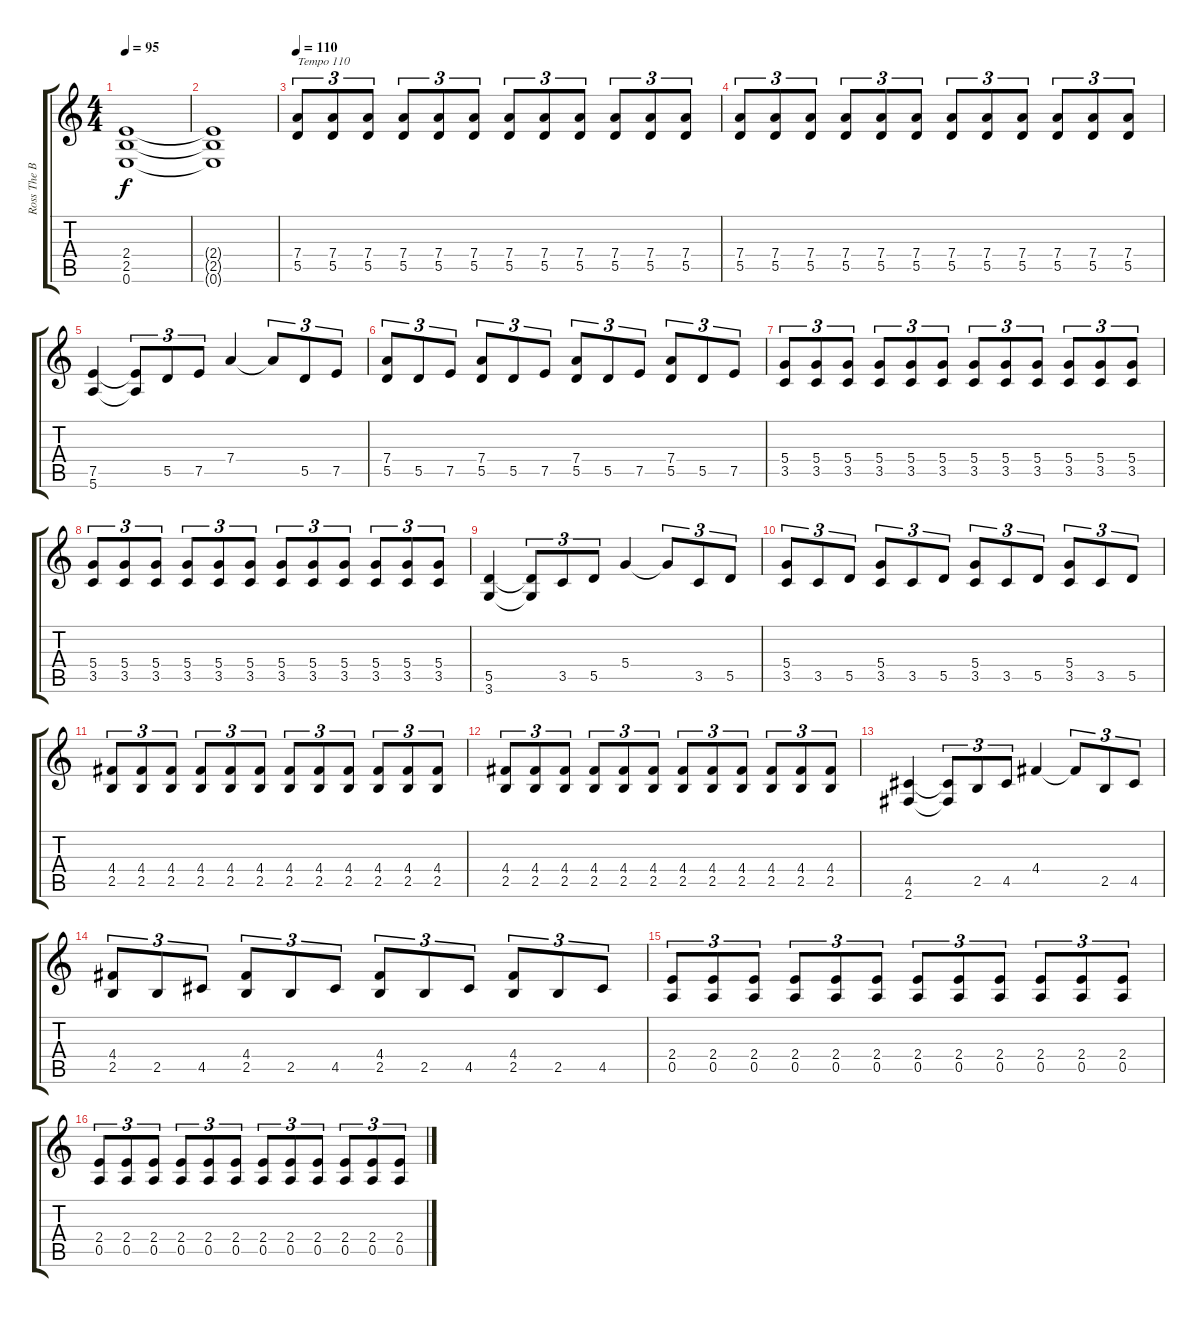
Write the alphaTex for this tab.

\track ("Ross The Boss-Rhythm" "Ross The B") {instrument overdrivenguitar}
\staff {score tabs}
\tuning (E4 B3 G3 D3 A2 E2) {hide}
\ts (4 4)
\tempo 95
\clef g2
\ks c
(2.4{t} 2.5{t} 0.6{t}).1{dy f} |
(2.4{t} 2.5{t} 0.6{t}).1 |
\tempo 110
(7.4 5.5).8{tu (3 2) txt "Tempo 110"} (7.4 5.5).8{tu (3 2)} (7.4 5.5).8{tu (3 2)} (7.4 5.5).8{tu (3 2)} (7.4 5.5).8{tu (3 2)} (7.4 5.5).8{tu (3 2)} (7.4 5.5).8{tu (3 2)} (7.4 5.5).8{tu (3 2)} (7.4 5.5).8{tu (3 2)} (7.4 5.5).8{tu (3 2)} (7.4 5.5).8{tu (3 2)} (7.4 5.5).8{tu (3 2)} |
(7.4 5.5).8{tu (3 2)} (7.4 5.5).8{tu (3 2)} (7.4 5.5).8{tu (3 2)} (7.4 5.5).8{tu (3 2)} (7.4 5.5).8{tu (3 2)} (7.4 5.5).8{tu (3 2)} (7.4 5.5).8{tu (3 2)} (7.4 5.5).8{tu (3 2)} (7.4 5.5).8{tu (3 2)} (7.4 5.5).8{tu (3 2)} (7.4 5.5).8{tu (3 2)} (7.4 5.5).8{tu (3 2)} |
(7.5 5.6).4 (7.5{t} 5.6{t}).8{tu (3 2)} 5.5.8{tu (3 2)} 7.5.8{tu (3 2)} 7.4.4 7.4{t}.8{tu (3 2)} 5.5.8{tu (3 2)} 7.5.8{tu (3 2)} |
(7.4 5.5).8{tu (3 2)} 5.5.8{tu (3 2)} 7.5.8{tu (3 2)} (7.4 5.5).8{tu (3 2)} 5.5.8{tu (3 2)} 7.5.8{tu (3 2)} (7.4 5.5).8{tu (3 2)} 5.5.8{tu (3 2)} 7.5.8{tu (3 2)} (7.4 5.5).8{tu (3 2)} 5.5.8{tu (3 2)} 7.5.8{tu (3 2)} |
(5.4 3.5).8{tu (3 2)} (5.4 3.5).8{tu (3 2)} (5.4 3.5).8{tu (3 2)} (5.4 3.5).8{tu (3 2)} (5.4 3.5).8{tu (3 2)} (5.4 3.5).8{tu (3 2)} (5.4 3.5).8{tu (3 2)} (5.4 3.5).8{tu (3 2)} (5.4 3.5).8{tu (3 2)} (5.4 3.5).8{tu (3 2)} (5.4 3.5).8{tu (3 2)} (5.4 3.5).8{tu (3 2)} |
(5.4 3.5).8{tu (3 2)} (5.4 3.5).8{tu (3 2)} (5.4 3.5).8{tu (3 2)} (5.4 3.5).8{tu (3 2)} (5.4 3.5).8{tu (3 2)} (5.4 3.5).8{tu (3 2)} (5.4 3.5).8{tu (3 2)} (5.4 3.5).8{tu (3 2)} (5.4 3.5).8{tu (3 2)} (5.4 3.5).8{tu (3 2)} (5.4 3.5).8{tu (3 2)} (5.4 3.5).8{tu (3 2)} |
(5.5 3.6).4 (5.5{t} 3.6{t}).8{tu (3 2)} 3.5.8{tu (3 2)} 5.5.8{tu (3 2)} 5.4.4 5.4{t}.8{tu (3 2)} 3.5.8{tu (3 2)} 5.5.8{tu (3 2)} |
(5.4 3.5).8{tu (3 2)} 3.5.8{tu (3 2)} 5.5.8{tu (3 2)} (5.4 3.5).8{tu (3 2)} 3.5.8{tu (3 2)} 5.5.8{tu (3 2)} (5.4 3.5).8{tu (3 2)} 3.5.8{tu (3 2)} 5.5.8{tu (3 2)} (5.4 3.5).8{tu (3 2)} 3.5.8{tu (3 2)} 5.5.8{tu (3 2)} |
(4.4 2.5).8{tu (3 2)} (4.4 2.5).8{tu (3 2)} (4.4 2.5).8{tu (3 2)} (4.4 2.5).8{tu (3 2)} (4.4 2.5).8{tu (3 2)} (4.4 2.5).8{tu (3 2)} (4.4 2.5).8{tu (3 2)} (4.4 2.5).8{tu (3 2)} (4.4 2.5).8{tu (3 2)} (4.4 2.5).8{tu (3 2)} (4.4 2.5).8{tu (3 2)} (4.4 2.5).8{tu (3 2)} |
(4.4 2.5).8{tu (3 2)} (4.4 2.5).8{tu (3 2)} (4.4 2.5).8{tu (3 2)} (4.4 2.5).8{tu (3 2)} (4.4 2.5).8{tu (3 2)} (4.4 2.5).8{tu (3 2)} (4.4 2.5).8{tu (3 2)} (4.4 2.5).8{tu (3 2)} (4.4 2.5).8{tu (3 2)} (4.4 2.5).8{tu (3 2)} (4.4 2.5).8{tu (3 2)} (4.4 2.5).8{tu (3 2)} |
(4.5 2.6).4 (4.5{t} 2.6{t}).8{tu (3 2)} 2.5.8{tu (3 2)} 4.5.8{tu (3 2)} 4.4.4 4.4{t}.8{tu (3 2)} 2.5.8{tu (3 2)} 4.5.8{tu (3 2)} |
(4.4 2.5).8{tu (3 2)} 2.5.8{tu (3 2)} 4.5.8{tu (3 2)} (4.4 2.5).8{tu (3 2)} 2.5.8{tu (3 2)} 4.5.8{tu (3 2)} (4.4 2.5).8{tu (3 2)} 2.5.8{tu (3 2)} 4.5.8{tu (3 2)} (4.4 2.5).8{tu (3 2)} 2.5.8{tu (3 2)} 4.5.8{tu (3 2)} |
(2.4 0.5).8{tu (3 2)} (2.4 0.5).8{tu (3 2)} (2.4 0.5).8{tu (3 2)} (2.4 0.5).8{tu (3 2)} (2.4 0.5).8{tu (3 2)} (2.4 0.5).8{tu (3 2)} (2.4 0.5).8{tu (3 2)} (2.4 0.5).8{tu (3 2)} (2.4 0.5).8{tu (3 2)} (2.4 0.5).8{tu (3 2)} (2.4 0.5).8{tu (3 2)} (2.4 0.5).8{tu (3 2)} |
(2.4 0.5).8{tu (3 2)} (2.4 0.5).8{tu (3 2)} (2.4 0.5).8{tu (3 2)} (2.4 0.5).8{tu (3 2)} (2.4 0.5).8{tu (3 2)} (2.4 0.5).8{tu (3 2)} (2.4 0.5).8{tu (3 2)} (2.4 0.5).8{tu (3 2)} (2.4 0.5).8{tu (3 2)} (2.4 0.5).8{tu (3 2)} (2.4 0.5).8{tu (3 2)} (2.4 0.5).8{tu (3 2)}
